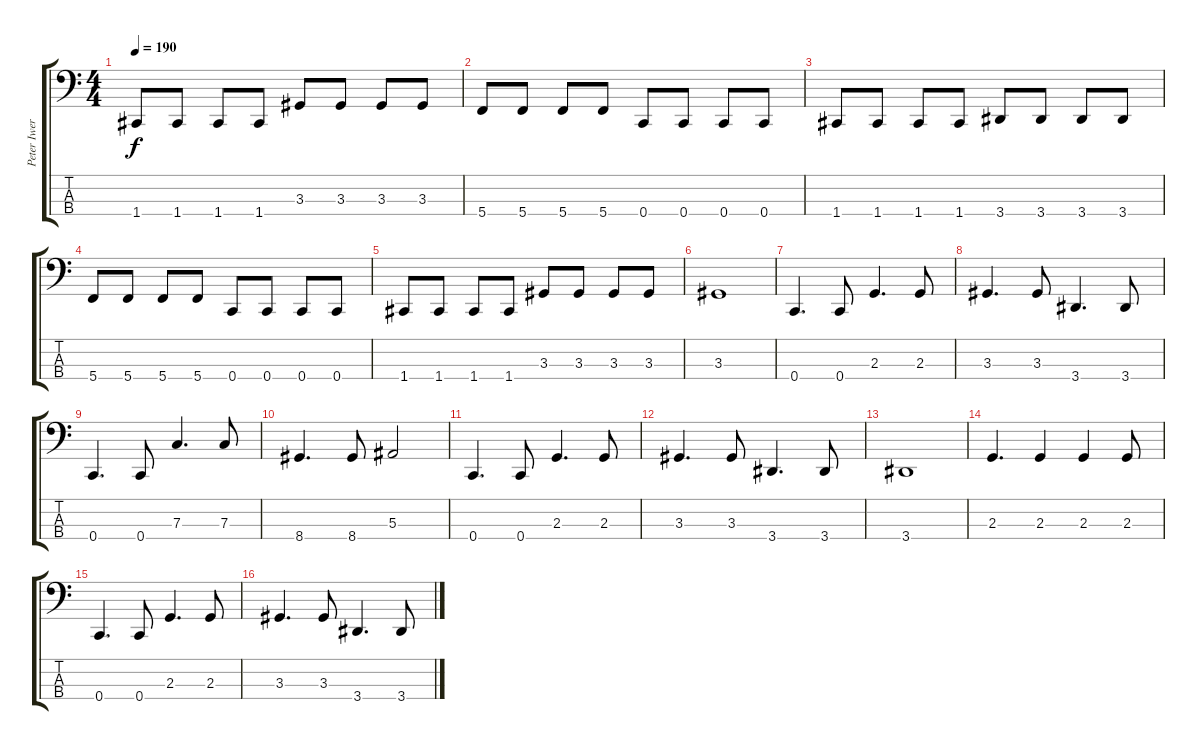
\track ("Peter Iwers" "Peter Iwer") {instrument electricbassfinger}
\staff {score tabs}
\tuning (Eb2 Bb1 F1 C1) {hide}
\ts (4 4)
\tempo 190
\clef f4
\ks c
1.4.8{dy f} 1.4.8 1.4.8 1.4.8 3.3.8 3.3.8 3.3.8 3.3.8 |
5.4.8 5.4.8 5.4.8 5.4.8 0.4.8 0.4.8 0.4.8 0.4.8 |
1.4.8 1.4.8 1.4.8 1.4.8 3.4.8 3.4.8 3.4.8 3.4.8 |
5.4.8 5.4.8 5.4.8 5.4.8 0.4.8 0.4.8 0.4.8 0.4.8 |
1.4.8 1.4.8 1.4.8 1.4.8 3.3.8 3.3.8 3.3.8 3.3.8 |
3.3.1 |
0.4.4{d} 0.4.8 2.3.4{d} 2.3.8 |
3.3.4{d} 3.3.8 3.4.4{d} 3.4.8 |
0.4.4{d} 0.4.8 7.3.4{d} 7.3.8 |
8.4.4{d} 8.4.8 5.3.2 |
0.4.4{d} 0.4.8 2.3.4{d} 2.3.8 |
3.3.4{d} 3.3.8 3.4.4{d} 3.4.8 |
3.4.1 |
2.3.4{d} 2.3.4 2.3.4 2.3.8 |
0.4.4{d} 0.4.8 2.3.4{d} 2.3.8 |
3.3.4{d} 3.3.8 3.4.4{d} 3.4.8
